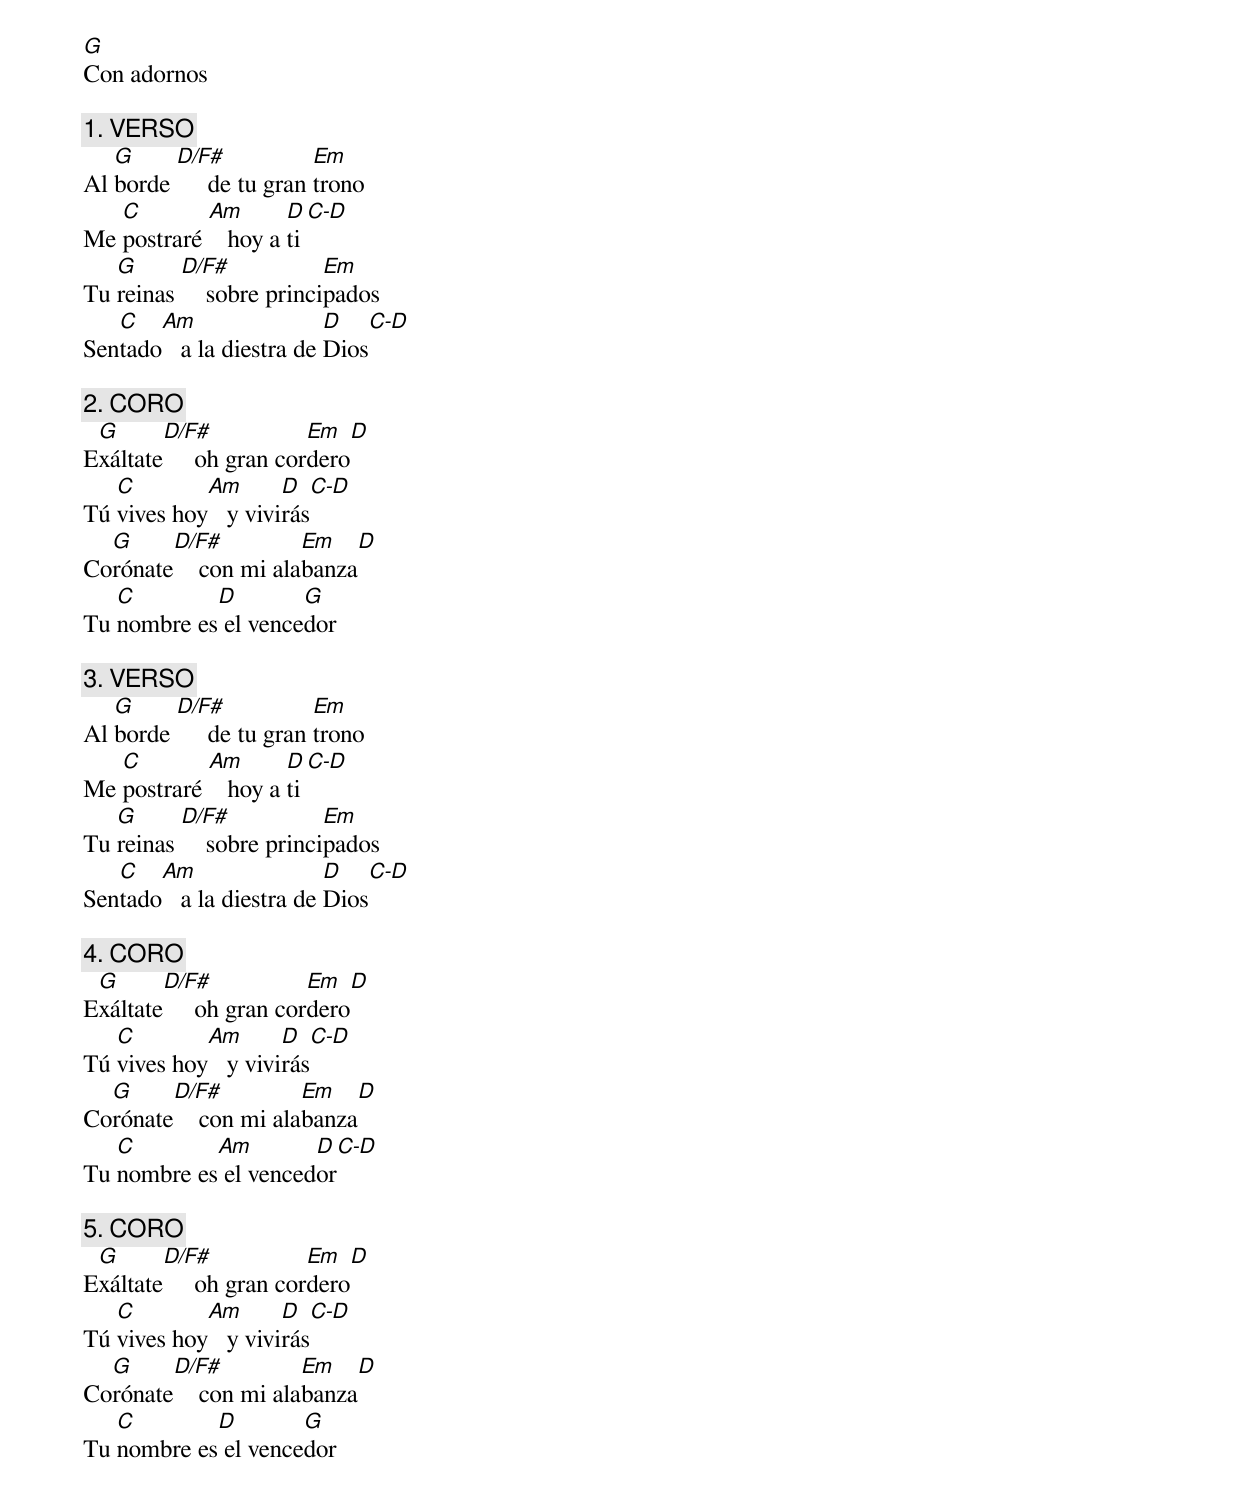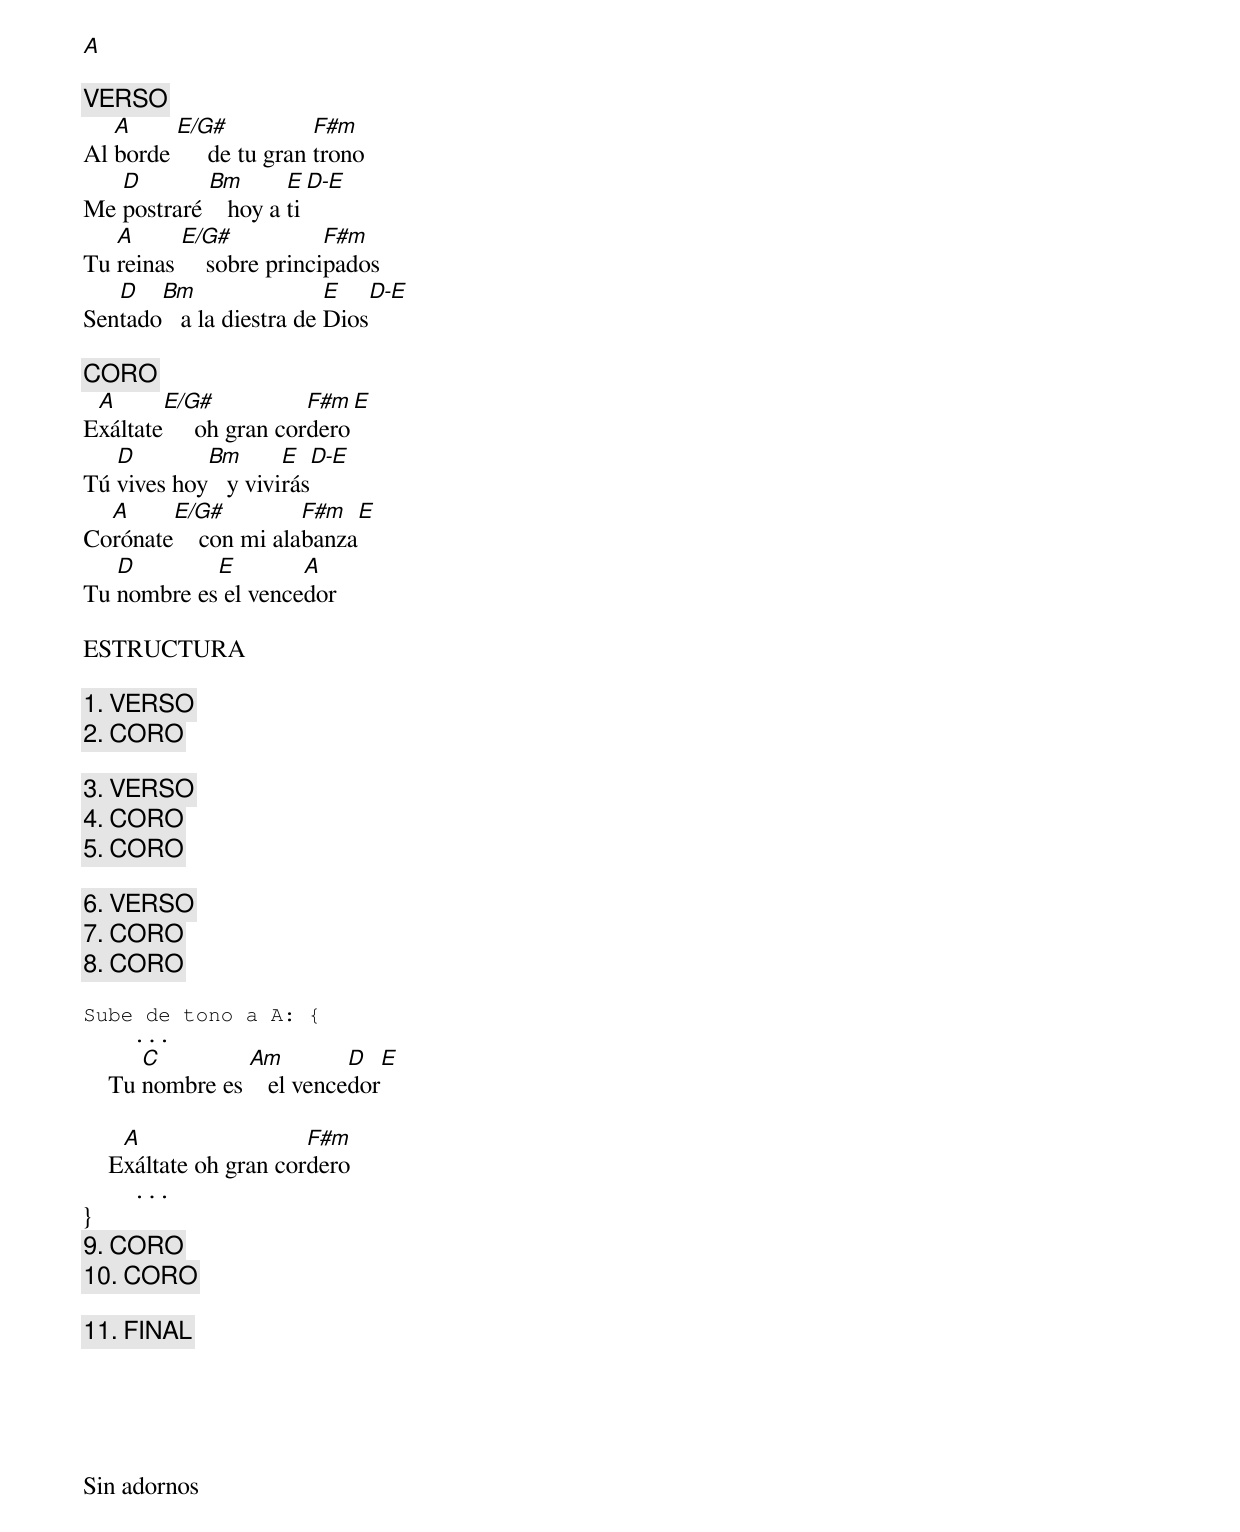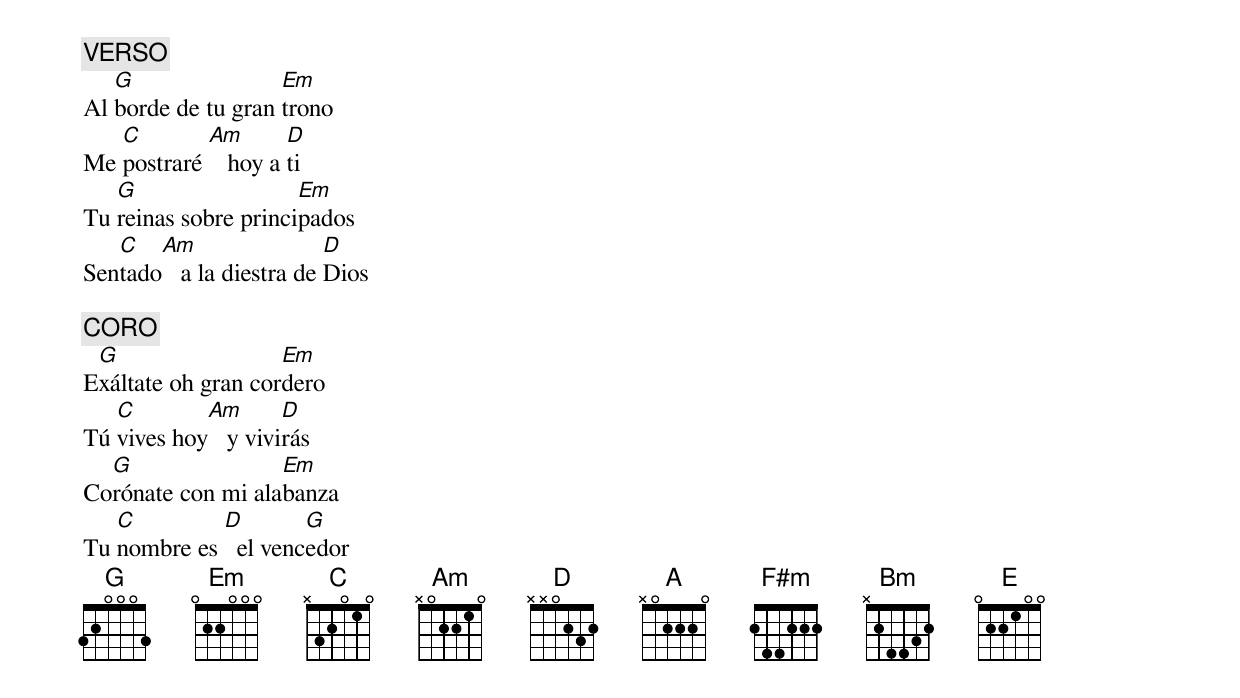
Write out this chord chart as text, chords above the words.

G
Con adornos

[1. VERSO]
   G     D/F#            Em
Al borde      de tu gran trono
   C        Am       D  C-D
Me postraré    hoy a ti
   G      D/F#            Em
Tu reinas     sobre principados
   C   Am                 D   C-D
Sentado   a la diestra de Dios

[2. CORO]
 G      D/F#            Em   D
Exáltate     oh gran cordero
   C        Am       D  C-D
Tú vives hoy   y vivirás
  G     D/F#          Em    D
Corónate    con mi alabanza
   C        D        G
Tu nombre es el vencedor

[3. VERSO]
   G     D/F#            Em
Al borde      de tu gran trono
   C        Am       D  C-D
Me postraré    hoy a ti
   G      D/F#            Em
Tu reinas     sobre principados
   C   Am                 D   C-D
Sentado   a la diestra de Dios

[4. CORO]
 G      D/F#            Em   D
Exáltate     oh gran cordero
   C        Am       D  C-D
Tú vives hoy   y vivirás
  G     D/F#          Em    D
Corónate    con mi alabanza
   C        Am        D  C-D
Tu nombre es el vencedor

[5. CORO]
 G      D/F#            Em   D
Exáltate     oh gran cordero
   C        Am       D  C-D
Tú vives hoy   y vivirás
  G     D/F#          Em    D
Corónate    con mi alabanza
   C        D        G
Tu nombre es el vencedor


A

[VERSO]
   A     E/G#            F#m
Al borde      de tu gran trono
   D        Bm       E  D-E
Me postraré    hoy a ti
   A      E/G#            F#m
Tu reinas     sobre principados
   D   Bm                 E   D-E
Sentado   a la diestra de Dios

[CORO]
 A      E/G#            F#m   E
Exáltate     oh gran cordero
   D        Bm       E  D-E
Tú vives hoy   y vivirás
  A     E/G#          F#m    E
Corónate    con mi alabanza
   D        E        A
Tu nombre es el vencedor

ESTRUCTURA

[1. VERSO]
[2. CORO]

[3. VERSO]
[4. CORO]
[5. CORO]

[6. VERSO]
[7. CORO]
[8. CORO]

Sube de tono a A: {
    ...
       C         Am         D   E
    Tu nombre es    el vencedor

     A                  F#m
    Exáltate oh gran cordero
    ...
}
[9. CORO]
[10. CORO]

[11. FINAL]





Sin adornos

[VERSO]
   G                Em
Al borde de tu gran trono
   C        Am       D
Me postraré    hoy a ti
   G                  Em
Tu reinas sobre principados
   C   Am                 D
Sentado   a la diestra de Dios

[CORO]
 G                  Em
Exáltate oh gran cordero
   C        Am       D
Tú vives hoy   y vivirás
  G                Em
Corónate con mi alabanza
   C         D        G
Tu nombre es   el vencedor
